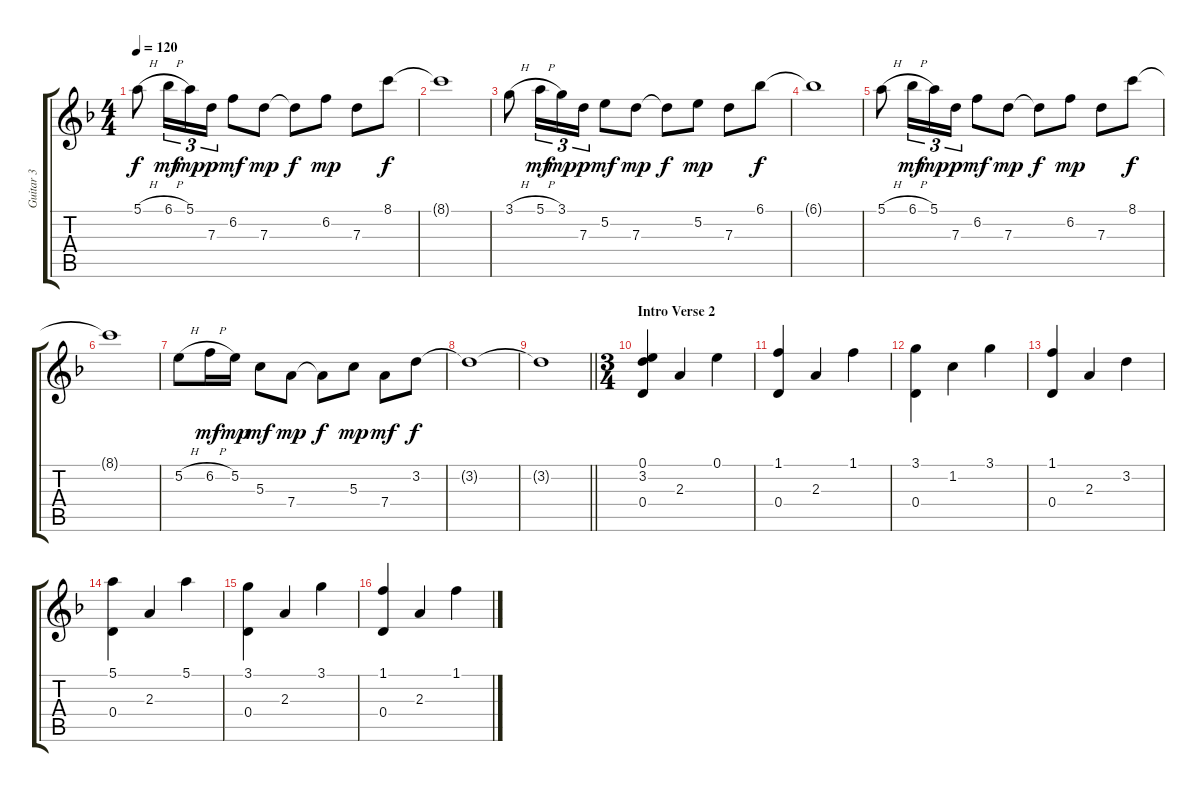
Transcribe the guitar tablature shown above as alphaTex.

\track ("Guitar 3" "Guitar 3") {instrument electricguitarjazz}
\staff {score tabs}
\tuning (E4 B3 G3 D3 A2 E2) {hide}
\ts (4 4)
\tempo 120
\clef g2
\ks f
5.1{h}.8{dy f} 6.1{h}.16{tu (3 2) dy mf} 5.1.16{tu (3 2) dy mp} 7.3.16{tu (3 2) dy p} 6.2.8{dy mf} 7.3.8{dy mp} 7.3{t}.8{dy f} 6.2.8{dy mp} 7.3.8 8.1.8{dy f} |
8.1{t}.1 |
3.1{h}.8 5.1{h}.16{tu (3 2) dy mf} 3.1.16{tu (3 2) dy mp} 7.3.16{tu (3 2) dy p} 5.2.8{dy mf} 7.3.8{dy mp} 7.3{t}.8{dy f} 5.2.8{dy mp} 7.3.8 6.1.8{dy f} |
6.1{t}.1 |
5.1{h}.8 6.1{h}.16{tu (3 2) dy mf} 5.1.16{tu (3 2) dy mp} 7.3.16{tu (3 2) dy p} 6.2.8{dy mf} 7.3.8{dy mp} 7.3{t}.8{dy f} 6.2.8{dy mp} 7.3.8 8.1.8{dy f} |
8.1{t}.1 |
5.2{h}.8 6.2{h}.16{dy mf} 5.2.16{dy mp} 5.3.8{dy mf} 7.4.8{dy mp} 7.4{t}.8{dy f} 5.3.8{dy mp} 7.4.8{dy mf} 3.2.8{dy f} |
3.2{t}.1 |
\barLineRight lightlight
3.2{t}.1 |
\ts (3 4)
\section ("" "Intro Verse 2")
(0.1 3.2 0.4).4 2.3.4 0.1.4 |
(1.1 0.4).4 2.3.4 1.1.4 |
(3.1 0.4).4 1.2.4 3.1.4 |
(1.1 0.4).4 2.3.4 3.2.4 |
(5.1 0.4).4 2.3.4 5.1.4 |
(3.1 0.4).4 2.3.4 3.1.4 |
(1.1 0.4).4 2.3.4 1.1.4
